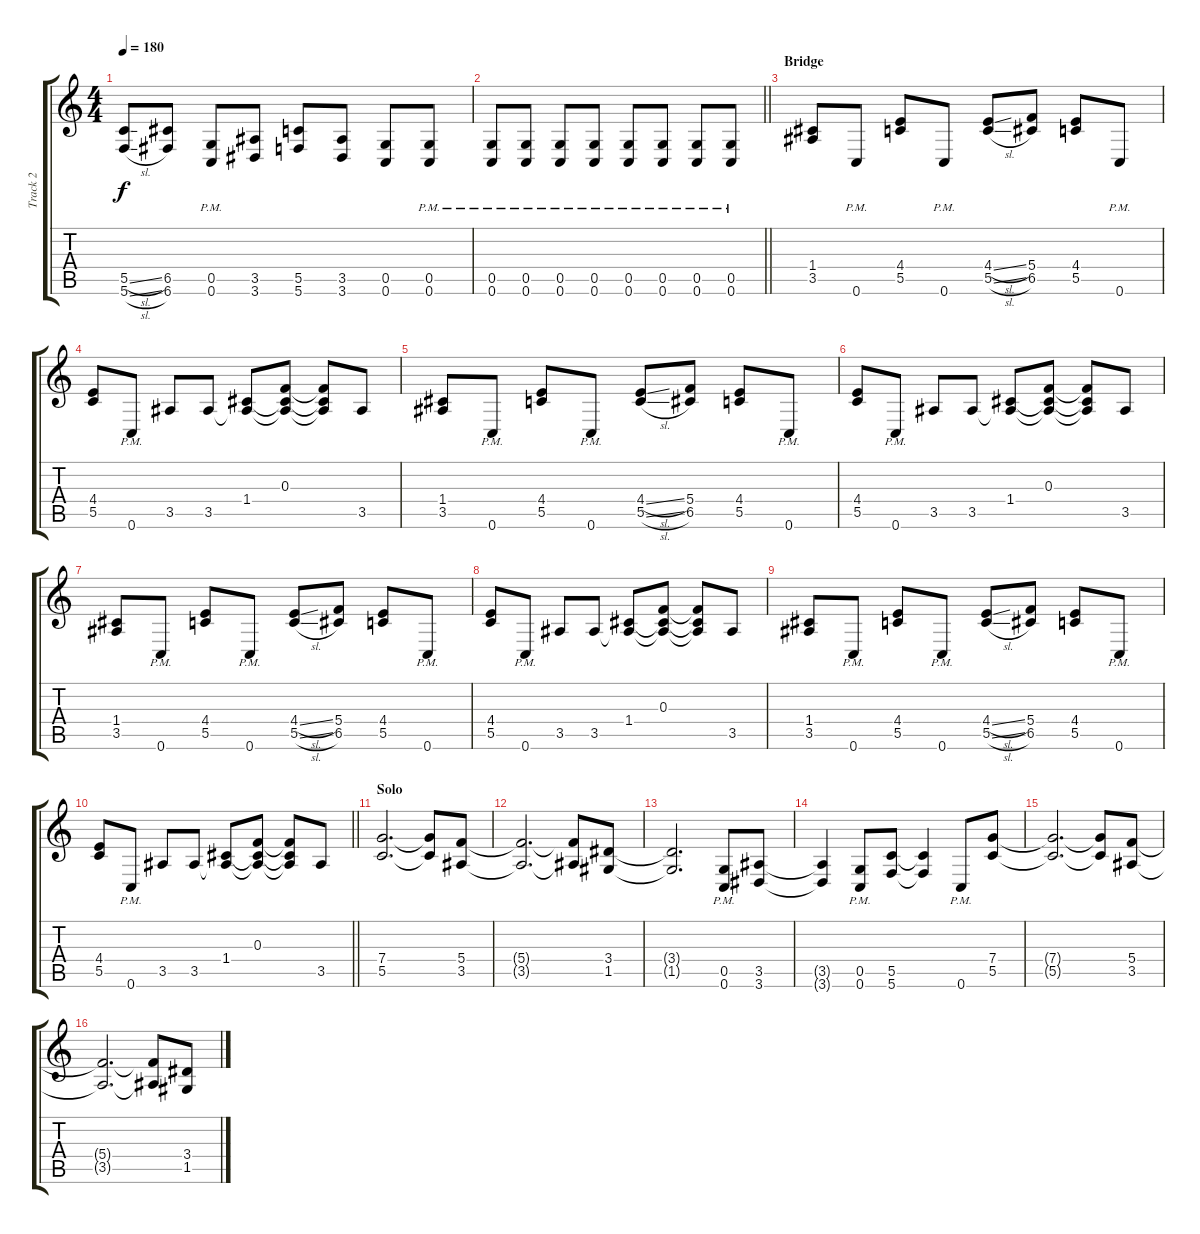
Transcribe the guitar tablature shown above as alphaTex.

\track ("Track 2" "Track 2") {instrument distortionguitar}
\staff {score tabs}
\tuning (D4 A3 F3 C3 G2 C2) {hide}
\ts (4 4)
\tempo 180
\clef g2
\ks c
(5.5{sl} 5.6{sl}).8{dy f} (6.5 6.6).8 (0.5{pm} 0.6{pm}).8 (3.5 3.6).8 (5.5 5.6).8 (3.5 3.6).8 (0.5 0.6).8 (0.5{pm} 0.6{pm}).8 |
\barLineRight lightlight
(0.5{pm} 0.6{pm}).8 (0.5{pm} 0.6{pm}).8 (0.5{pm} 0.6{pm}).8 (0.5{pm} 0.6{pm}).8 (0.5{pm} 0.6{pm}).8 (0.5{pm} 0.6{pm}).8 (0.5{pm} 0.6{pm}).8 (0.5{pm} 0.6{pm}).8 |
\section ("" "Bridge")
(1.4 3.5).8 0.6{pm}.8 (4.4 5.5).8 0.6{pm}.8 (4.4{sl} 5.5{sl}).8 (5.4 6.5).8 (4.4 5.5).8 0.6{pm}.8 |
(4.4 5.5).8 0.6{pm}.8 3.5.8 3.5.8 (1.4 3.5{t}).8 (0.3 1.4{t} 3.5{t}).8 (0.3{t} 1.4{t} 3.5{t}).8 3.5.8 |
(1.4 3.5).8 0.6{pm}.8 (4.4 5.5).8 0.6{pm}.8 (4.4{sl} 5.5{sl}).8 (5.4 6.5).8 (4.4 5.5).8 0.6{pm}.8 |
(4.4 5.5).8 0.6{pm}.8 3.5.8 3.5.8 (1.4 3.5{t}).8 (0.3 1.4{t} 3.5{t}).8 (0.3{t} 1.4{t} 3.5{t}).8 3.5.8 |
(1.4 3.5).8 0.6{pm}.8 (4.4 5.5).8 0.6{pm}.8 (4.4{sl} 5.5{sl}).8 (5.4 6.5).8 (4.4 5.5).8 0.6{pm}.8 |
(4.4 5.5).8 0.6{pm}.8 3.5.8 3.5.8 (1.4 3.5{t}).8 (0.3 1.4{t} 3.5{t}).8 (0.3{t} 1.4{t} 3.5{t}).8 3.5.8 |
(1.4 3.5).8 0.6{pm}.8 (4.4 5.5).8 0.6{pm}.8 (4.4{sl} 5.5{sl}).8 (5.4 6.5).8 (4.4 5.5).8 0.6{pm}.8 |
\barLineRight lightlight
(4.4 5.5).8 0.6{pm}.8 3.5.8 3.5.8 (1.4 3.5{t}).8 (0.3 1.4{t} 3.5{t}).8 (0.3{t} 1.4{t} 3.5{t}).8 3.5.8 |
\section ("" "Solo")
(7.4 5.5).2{d} (7.4{t} 5.5{t}).8 (5.4 3.5).8 |
(5.4{t} 3.5{t}).2{d} (5.4{t} 3.5{t}).8 (3.4 1.5).8 |
(3.4{t} 1.5{t}).2{d} (0.5{pm} 0.6).8 (3.5 3.6).8 |
(3.5{t} 3.6{t}).4 (0.5{pm} 0.6{pm}).8 (5.5 5.6).8 (5.5{t} 5.6{t}).4 0.6{pm}.8 (7.4 5.5).8 |
(7.4{t} 5.5{t}).2{d} (7.4{t} 5.5{t}).8 (5.4 3.5).8 |
(5.4{t} 3.5{t}).2{d} (5.4{t} 3.5{t}).8 (3.4 1.5).8
